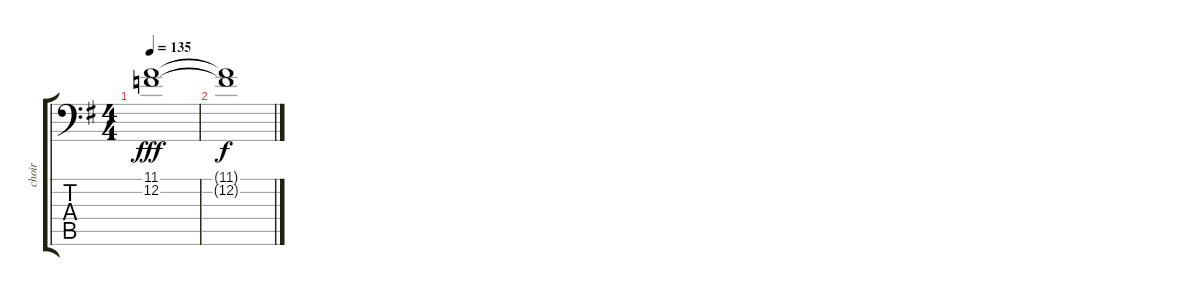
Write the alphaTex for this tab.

\track ("choir" "choir") {instrument choiraahs}
\staff {score tabs}
\tuning (Bb3 F3 Db3 Ab2 Eb2 Bb1) {hide}
\ts (4 4)
\tempo 135
\clef f4
\ks eminor
(11.1 12.2).1{dy fff} |
(11.1{t} 12.2{t}).1{dy f}
